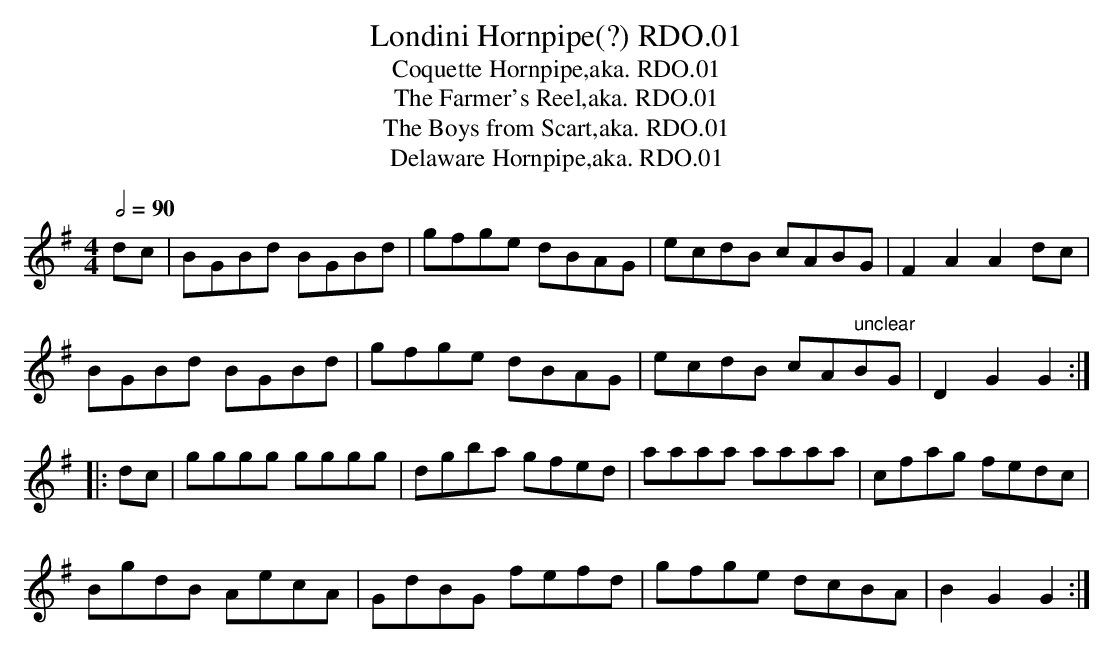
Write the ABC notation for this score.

X:1
T:Londini Hornpipe(?) RDO.01
T:Coquette Hornpipe,aka. RDO.01
T:Farmer's Reel,aka. RDO.01, The
T:Boys from Scart,aka. RDO.01, The
T:Delaware Hornpipe,aka. RDO.01
M:4/4
L:1/8
Q:1/2=90
K:G
dc|BGBd BGBd|gfge dBAG|ecdB cABG|F2A2A2dc|
BGBd BGBd|gfge dBAG|ecdB cA" unclear"BG|D2G2G2:|
|:dc|gggg gggg|dgba gfed|aaaa aaaa|cfag fedc|
BgdB AecA|GdBG fefd|gfge dcBA|B2G2G2:|
